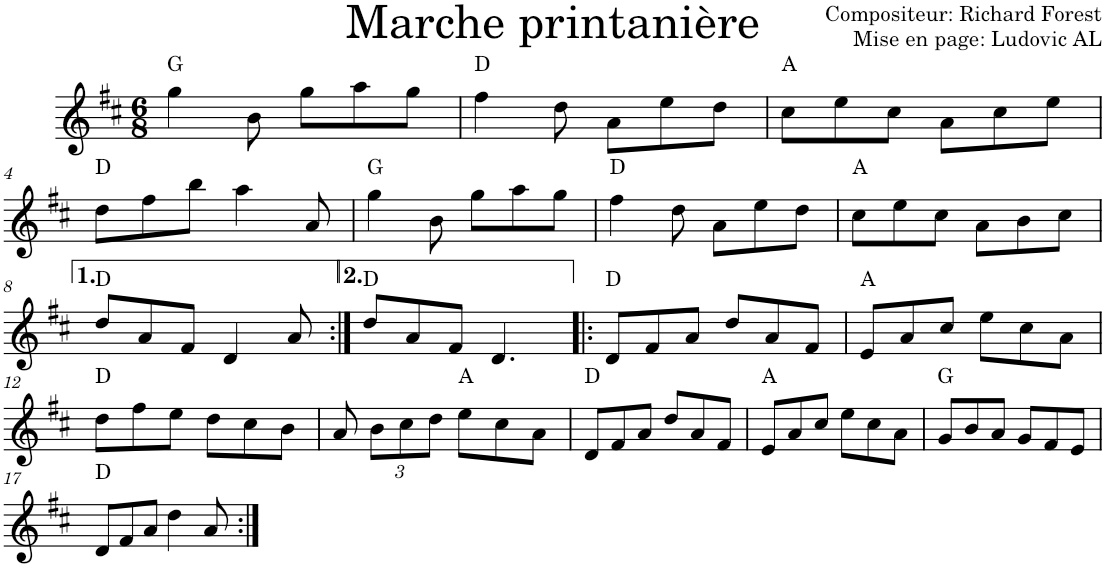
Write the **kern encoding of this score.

**kern	**harte
*part1	*part1
*staff1	*
*I"Violon	*
*I'Vln.	*
*clefG2	*
*k[f#c#]	*
*M6/8	*
=1	=1
4gg\	G:maj
8b\	.
8gg\L	.
8aa\	.
8gg\J	.
=2	=2
4ff#\	D:maj
8dd\	.
8a\L	.
8ee\	.
8dd\J	.
=3	=3
8cc#\L	A:maj
8ee\	.
8cc#\J	.
8a\L	.
8cc#\	.
8ee\J	.
!!LO:LB:g=z
=4	=4
8dd\L	D:maj
8ff#\	.
8bb\J	.
4aa\	.
8a/	.
=5	=5
4gg\	G:maj
8b\	.
8gg\L	.
8aa\	.
8gg\J	.
=6	=6
4ff#\	D:maj
8dd\	.
8a\L	.
8ee\	.
8dd\J	.
=7	=7
8cc#\L	A:maj
8ee\	.
8cc#\J	.
8a\L	.
8b\	.
8cc#\J	.
!!LO:LB:g=z
=8	=8
8dd/L	D:maj
8a/	.
8f#/J	.
4d/	.
8a/	.
=9:|!	=9:|!
8dd/L	D:maj
8a/	.
8f#/J	.
4.d/	.
=10!|:	=10!|:
8d/L	D:maj
8f#/	.
8a/J	.
8dd/L	.
8a/	.
8f#/J	.
=11	=11
8e/L	A:maj
8a/	.
8cc#/J	.
8ee\L	.
8cc#\	.
8a\J	.
!!LO:LB:g=z
=12	=12
8dd\L	D:maj
8ff#\	.
8ee\J	.
8dd\L	.
8cc#\	.
8b\J	.
=13	=13
8a/	.
*Xbrackettup	*
12b\L	.
12cc#\	.
12dd\J	.
8ee\L	A:maj
8cc#\	.
8a\J	.
=14	=14
8d/L	D:maj
8f#/	.
8a/J	.
8dd/L	.
8a/	.
8f#/J	.
=15	=15
8e/L	A:maj
8a/	.
8cc#/J	.
8ee\L	.
8cc#\	.
8a\J	.
=16	=16
8g/L	G:maj
8b/	.
8a/J	.
8g/L	.
8f#/	.
8e/J	.
!!LO:LB:g=z
=17	=17
8d/L	D:maj
8f#/	.
8a/J	.
4dd\	.
8a/	.
=:|!	=:|!
*-	*-
